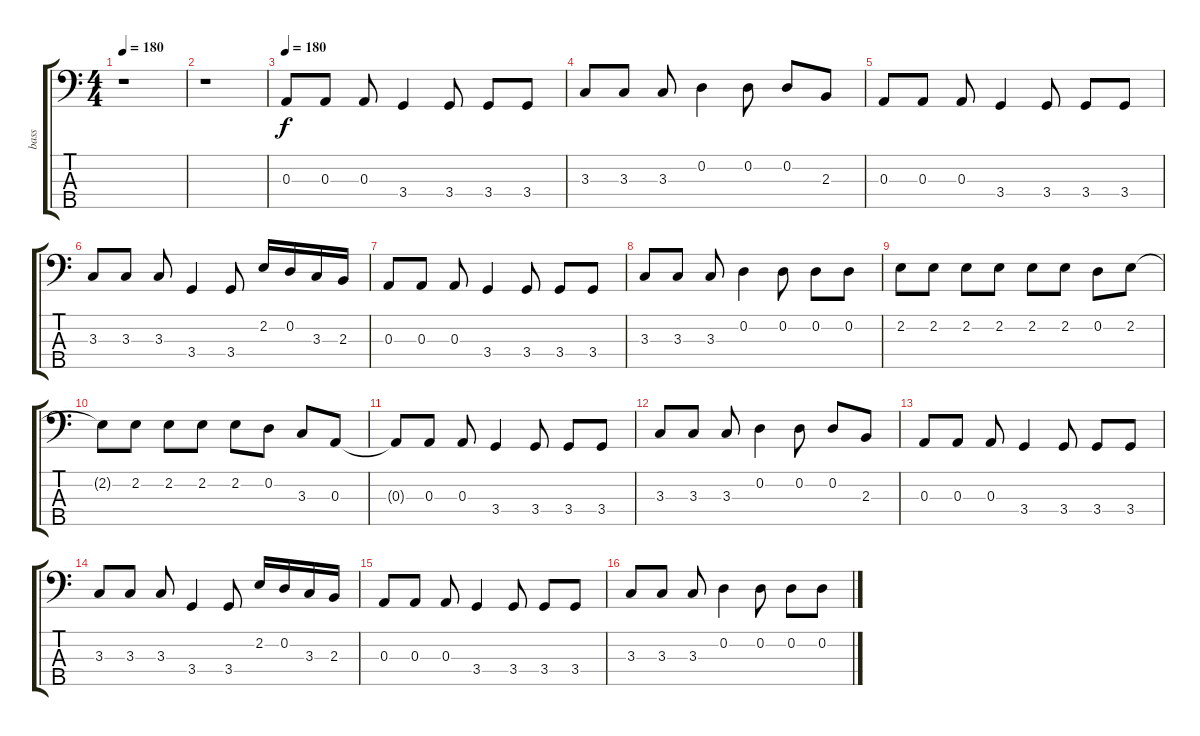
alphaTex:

\track ("bass" "bass") {instrument electricbassfinger}
\staff {score tabs}
\tuning (G2 D2 A1 E1 B0) {hide}
\ts (4 4)
\tempo 180
\clef f4
\ks c
r.1{dy f instrument electricbassfinger} |
r.1 |
\tempo 180
0.3.8 0.3.8 0.3.8 3.4.4 3.4.8 3.4.8 3.4.8 |
3.3.8 3.3.8 3.3.8 0.2.4 0.2.8 0.2.8 2.3.8 |
0.3.8 0.3.8 0.3.8 3.4.4 3.4.8 3.4.8 3.4.8 |
3.3.8 3.3.8 3.3.8 3.4.4 3.4.8 2.2.16 0.2.16 3.3.16 2.3.16 |
0.3.8 0.3.8 0.3.8 3.4.4 3.4.8 3.4.8 3.4.8 |
3.3.8 3.3.8 3.3.8 0.2.4 0.2.8 0.2.8 0.2.8 |
2.2.8 2.2.8 2.2.8 2.2.8 2.2.8 2.2.8 0.2.8 2.2.8 |
2.2{t}.8 2.2.8 2.2.8 2.2.8 2.2.8 0.2.8 3.3.8 0.3.8 |
0.3{t}.8 0.3.8 0.3.8 3.4.4 3.4.8 3.4.8 3.4.8 |
3.3.8 3.3.8 3.3.8 0.2.4 0.2.8 0.2.8 2.3.8 |
0.3.8 0.3.8 0.3.8 3.4.4 3.4.8 3.4.8 3.4.8 |
3.3.8 3.3.8 3.3.8 3.4.4 3.4.8 2.2.16 0.2.16 3.3.16 2.3.16 |
0.3.8 0.3.8 0.3.8 3.4.4 3.4.8 3.4.8 3.4.8 |
3.3.8 3.3.8 3.3.8 0.2.4 0.2.8 0.2.8 0.2.8
